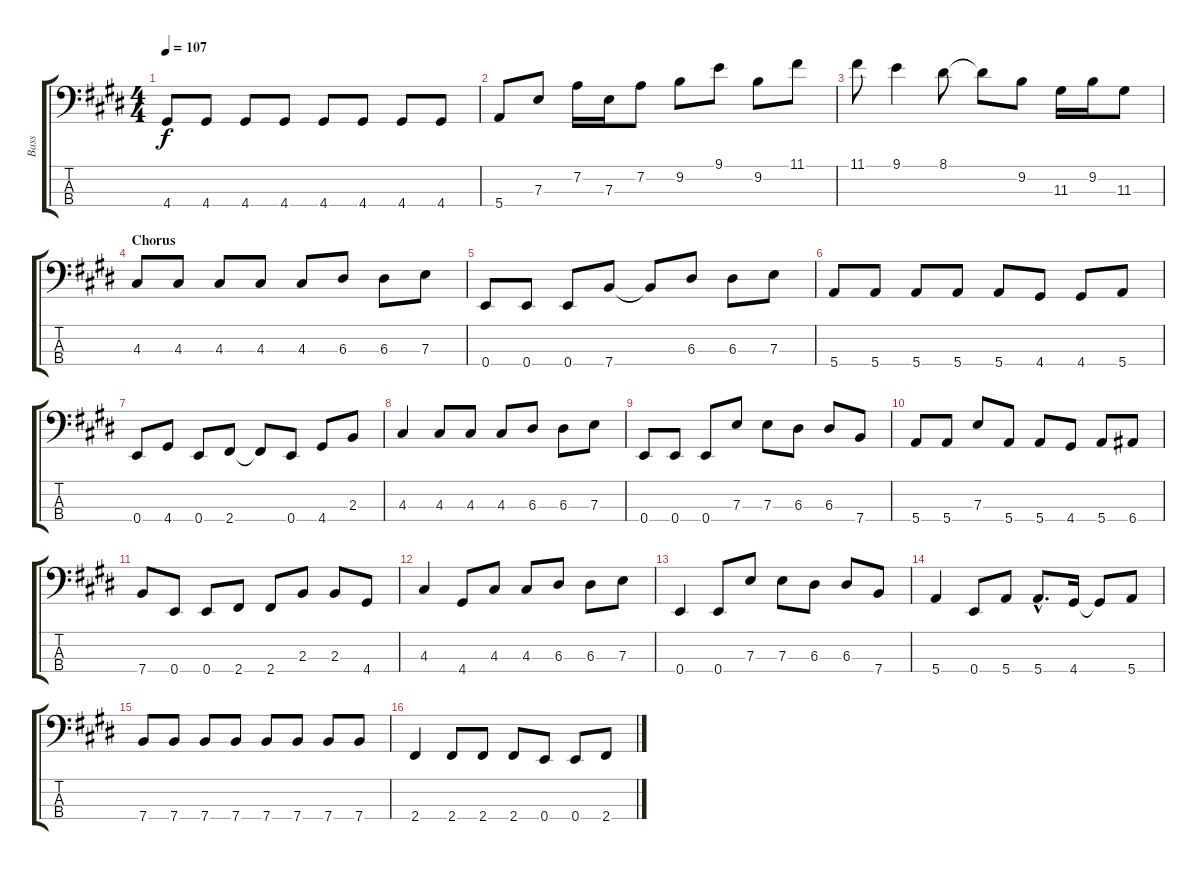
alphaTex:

\track ("Bass" "Bass") {instrument electricbasspick}
\staff {score tabs}
\tuning (G2 D2 A1 E1) {hide}
\ts (4 4)
\tempo 107
\clef f4
\ks c#minor
4.4.8{dy f} 4.4.8 4.4.8 4.4.8 4.4.8 4.4.8 4.4.8 4.4.8 |
5.4.8 7.3.8 7.2.16 7.3.16 7.2.8 9.2.8 9.1.8 9.2.8 11.1.8 |
11.1.8 9.1.4 8.1.8 8.1{t}.8 9.2.8 11.3.16 9.2.16 11.3.8 |
\section ("" "Chorus")
4.3.8 4.3.8 4.3.8 4.3.8 4.3.8 6.3.8 6.3.8 7.3.8 |
0.4.8 0.4.8 0.4.8 7.4.8 7.4{t}.8 6.3.8 6.3.8 7.3.8 |
5.4.8 5.4.8 5.4.8 5.4.8 5.4.8 4.4.8 4.4.8 5.4.8 |
0.4.8 4.4.8 0.4.8 2.4.8 2.4{t}.8 0.4.8 4.4.8 2.3.8 |
4.3.4 4.3.8 4.3.8 4.3.8 6.3.8 6.3.8 7.3.8 |
0.4.8 0.4.8 0.4.8 7.3.8 7.3.8 6.3.8 6.3.8 7.4.8 |
5.4.8 5.4.8 7.3.8 5.4.8 5.4.8 4.4.8 5.4.8 6.4.8 |
7.4.8 0.4.8 0.4.8 2.4.8 2.4.8 2.3.8 2.3.8 4.4.8 |
4.3.4 4.4.8 4.3.8 4.3.8 6.3.8 6.3.8 7.3.8 |
0.4.4 0.4.8 7.3.8 7.3.8 6.3.8 6.3.8 7.4.8 |
5.4.4 0.4.8 5.4.8 5.4{hac}.8{d} 4.4.16 4.4{t}.8 5.4.8 |
7.4.8 7.4.8 7.4.8 7.4.8 7.4.8 7.4.8 7.4.8 7.4.8 |
2.4.4 2.4.8 2.4.8 2.4.8 0.4.8 0.4.8 2.4.8
